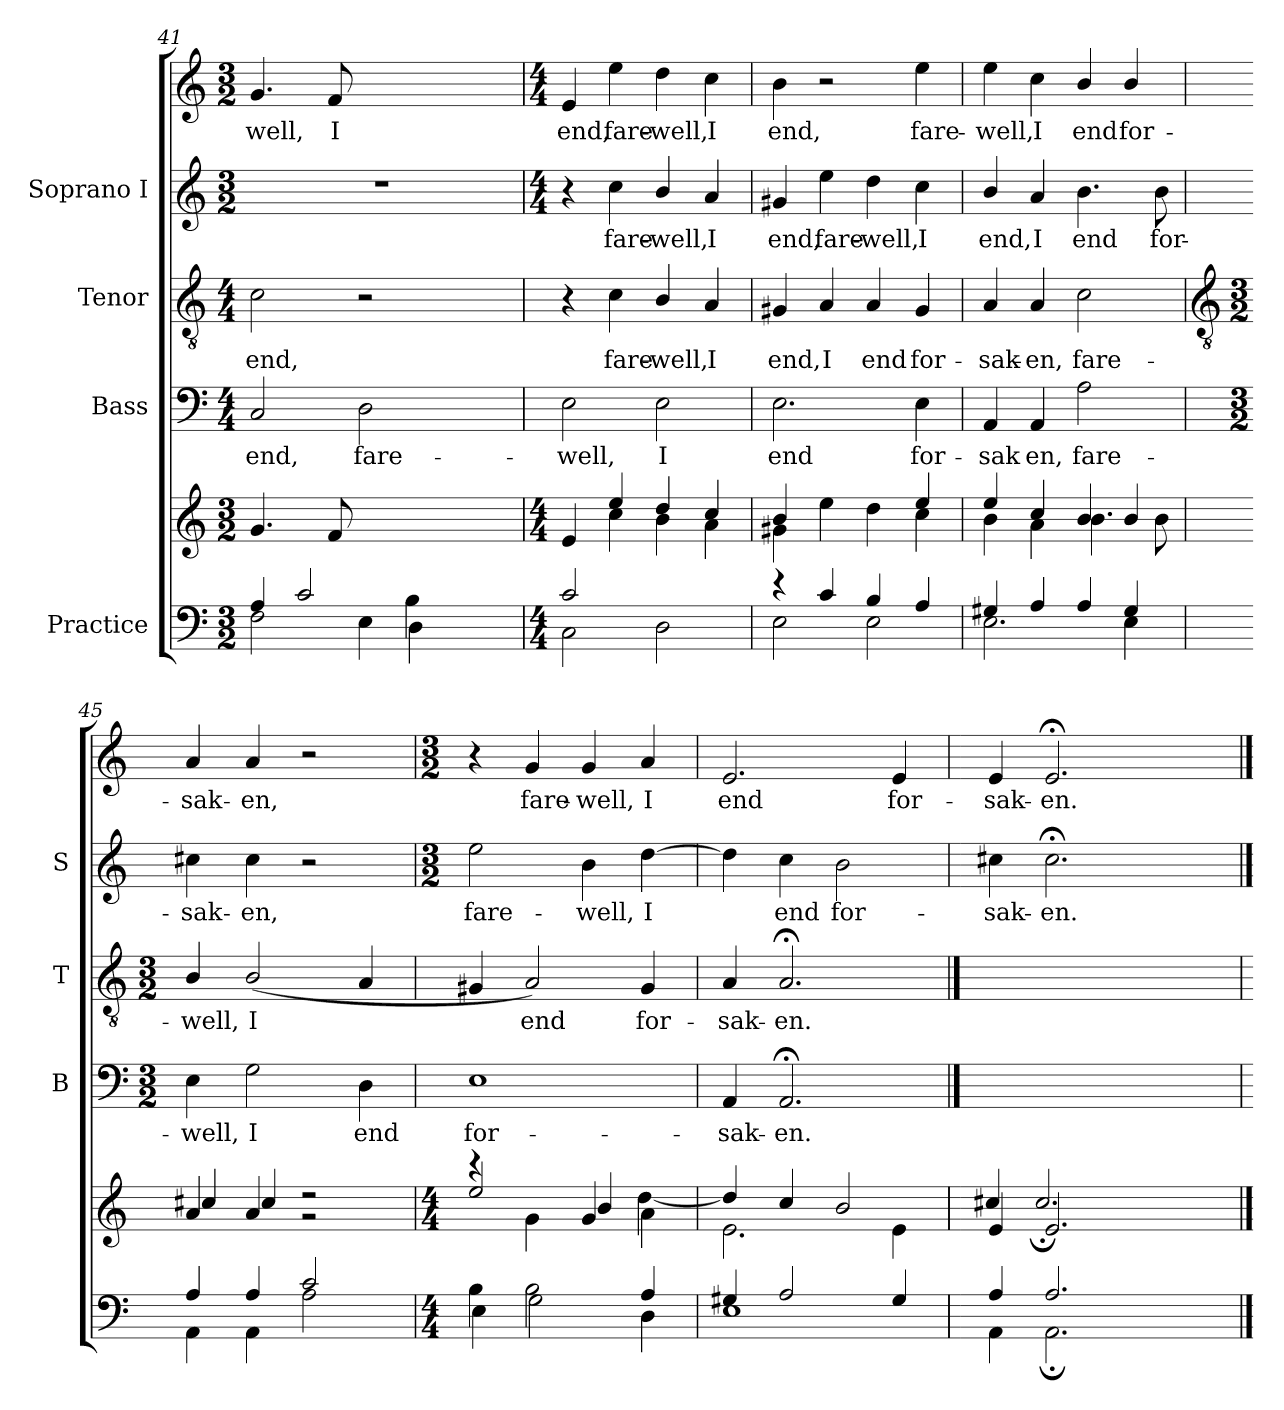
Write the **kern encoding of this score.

**kern	**kern	**kern	**text	**kern	**text	**kern	**text	**kern	**text
*part4	*part4	*part3	*part3	*part2	*part2	*part1	*part1	*part1	*part1
*staff6	*staff5	*staff4	*staff4	*staff3	*staff3	*staff2	*staff2	*staff1	*staff1
*I"Practice	*	*I"Bass	*	*I"Tenor	*	*I"Soprano I	*	*	*
*	*	*I'B	*	*I'T	*	*I'S	*	*	*
!!LO:LB:g=z
*clefF4	*clefG2	*clefF4	*	*clefGv2	*	*clefG2	*	*clefG2	*
*k[]	*k[]	*k[]	*	*k[]	*	*k[]	*	*k[]	*
*C:	*C:	*C:	*	*C:	*	*C:	*	*C:	*
*M3/2	*M3/2	*M4/4	*	*M4/4	*	*M3/2	*	*M3/2	*
=41	=41	=41	=41	=41	=41	=41	=41	=41	=41
*^	*	*	*	*	*	*	*	*	*
!	!	!	!	!LO:LY:b	!	!LO:LY:b	!	!	!	!LO:LY:b
4A/	2F	4.g	2C	end,	2c	end,	1.r	.	4.g	well,
2c/	.	.	.	.	.	.	.	.	.	.
!	!	!	!	!	!	!	!	!	!	!LO:LY:b
.	.	8f	.	.	.	.	.	.	8f	I
!	!	!	!	!LO:LY:b	!	!	!	!	!	!
.	4E	1ryy	2D	fare-	2r	.	.	.	1ryy	.
4B\	4D\	.	.	.	.	.	.	.	.	.
2ryy	2ryy	.	2ryy	.	2ryy	.	.	.	.	.
!!LO:LB:g=z
=42	=42	=42	=42	=42	=42	=42	=42	=42	=42	=42
*M4/4	*	*M4/4	*	*	*	*	*M4/4	*	*M4/4	*
*	*	*^	*	*	*	*	*	*	*	*
!	!	!	!	!	!LO:LY:b	!	!	!	!	!	!LO:LY:b
2c	2C	4e	4ryy	2E	-well,	4r	.	4r	.	4e	end,
!	!	!	!	!	!	!	!LO:LY:b	!	!LO:LY:b	!	!LO:LY:b
.	.	4ee	4cc	.	.	4c	fare-	4cc	fare-	4ee	fare-
!	!	!	!	!	!LO:LY:b	!	!LO:LY:b	!	!LO:LY:b	!	!LO:LY:b
2ryy	2D	4dd	4b\	2E	I	4B/	-well,	4b/	-well,	4dd	-well,
!	!	!	!	!	!	!	!LO:LY:b	!	!LO:LY:b	!	!LO:LY:b
.	.	4cc/	4a	.	.	4A	I	4a	I	4cc	I
=43	=43	=43	=43	=43	=43	=43	=43	=43	=43	=43	=43
!	!	!	!	!	!LO:LY:b	!	!LO:LY:b	!	!LO:LY:b	!	!LO:LY:b
4r	2E	4b/	4g#X	2.E	end	4G#X	end,	4g#X	-end,	4b	end,
!	!	!	!	!	!	!	!LO:LY:b	!	!LO:LY:b	!	!
4c/	.	2ryy	4ee	.	.	4A	I	4ee	fare-	2r	.
!	!	!	!	!	!	!	!LO:LY:b	!	!LO:LY:b	!	!
4B/	2E	.	4dd	.	.	4A	end	4dd	-well,	.	.
!	!	!	!	!	!LO:LY:b	!	!LO:LY:b	!	!LO:LY:b	!	!LO:LY:b
4A/	.	4ee	4cc	4E	for-	4G#	for-	4cc	I	4ee	fare-
=44	=44	=44	=44	=44	=44	=44	=44	=44	=44	=44	=44
!	!	!	!	!	!LO:LY:b	!	!LO:LY:b	!	!LO:LY:b	!	!LO:LY:b
4G#X/	2.E	4ee	4b\	4AA	-sak	4A	-sak-	4b/	-end,	4ee	well,
!	!	!	!	!	!LO:LY:b	!	!LO:LY:b	!	!LO:LY:b	!	!LO:LY:b
4A/	.	4cc	4a\	4AA	en,	4A	-en,	4a	I	4cc	I
!	!	!	!	!	!LO:LY:b	!	!LO:LY:b	!	!LO:LY:b	!	!LO:LY:b
4A/	.	4b/	4.b	2A	fare-	2c	fare-	4.b	end	4b/	end
!	!	!	!	!	!	!	!	!	!	!	!LO:LY:b
4G#	4E	4b/	.	.	.	.	.	.	.	4b/	for-
!	!	!	!	!	!	!	!	!	!LO:LY:b	!	!
.	.	.	8b	.	.	.	.	8b	for-	.	.
!!LO:LB:g=z
=45	=45	=45	=45	=45	=45	=45	=45	=45	=45	=45	=45
*	*	*	*	*	*	*clefGv2	*	*	*	*	*
*	*	*	*	*M3/2	*	*M3/2	*	*	*	*	*
!	!	!	!	!	!LO:LY:b	!	!LO:LY:b	!	!LO:LY:b	!	!LO:LY:b
4A	4AA\	4a	4cc#X/	4E	-well,	4B/	-well,	4cc#X	sak-	4a	-sak-
!	!	!	!	!	!LO:LY:b	!	!LO:LY:b	!	!LO:LY:b	!	!LO:LY:b
4A	4AA\	4a	4cc#/	2G	I	(<2B/	I	4cc#	-en,	4a	-en,
2c	2A	2r	2r	.	.	.	.	2r	.	2r	.
!	!	!	!	!	!LO:LY:b	!	!	!	!	!	!
.	.	.	.	4D	end	4A	.	.	.	.	.
!!LO:LB:g=z
=46	=46	=46	=46	=46	=46	=46	=46	=46	=46	=46	=46
*M4/4	*	*M4/4	*	*	*	*	*	*M3/2	*	*M3/2	*
!	!	!	!	!	!LO:LY:b	!	!	!	!LO:LY:b	!	!
4B\	4E	4r	2ee/	1E	for-	4G#X	.	2ee	fare-	4r	.
!	!	!	!	!	!	!	!LO:LY:b	!	!	!	!LO:LY:b
2B\	2G	4g\	.	.	.	2A)	end	.	.	4g	fare-
!	!	!	!	!	!	!	!	!	!LO:LY:b	!	!LO:LY:b
.	.	4g	4b/	.	.	.	.	4b	-well,	4g	-well,
!	!	!	!	!	!	!	!LO:LY:b	!	!LO:LY:b	!	!LO:LY:b
4A	4D	4a\	[4dd	.	.	4G#	for-	[4dd	I	4a	I
=47	=47	=47	=47	=47	=47	=47	=47	=47	=47	=47	=47
!	!	!	!	!	!LO:LY:b	!	!LO:LY:b	!	!	!	!LO:LY:b
4G#X/	1E	2.e\	4dd/]	4AA	-sak-	4A	-sak-	4dd]	.	2.e	end
!	!	!	!	!	!LO:LY:b	!	!LO:LY:b	!	!LO:LY:b	!	!
2A/	.	.	4cc/	2.AA;<	-en.	2.A;<	-en.	4cc	-end	.	.
!	!	!	!	!	!	!	!	!	!LO:LY:b	!	!
.	.	.	2b/	.	.	.	.	2b	for-	.	.
!	!	!	!	!	!	!	!	!	!	!	!LO:LY:b
4G#/	.	4e\	.	.	.	.	.	.	.	4e	for-
=48	=48	=48	=48	==48	=48	==48	=48	=48	=48	=48	=48
!	!	!	!	!	!	!	!	!	!LO:LY:b	!	!LO:LY:b
4A/	4AA	4e	4cc#X/	1.ryy	.	1.ryy	.	4cc#X	sak-	4e	-sak-
!	!	!	!	!	!	!	!	!	!LO:LY:b	!	!LO:LY:b
2.A/	2.AA;	2.e	2.cc#;</	.	.	.	.	2.cc#;<	-en.	2.e;<	-en.
2ryy	2ryy	2ryy	2ryy	.	.	.	.	2ryy	.	2ryy	.
*v	*v	*	*	*	*	*	*	*	*	*	*
*	*v	*v	*	*	*	*	*	*	*	*
==	==	=	==	=	==	==	==	==	==
*-	*-	*-	*-	*-	*-	*-	*-	*-	*-
